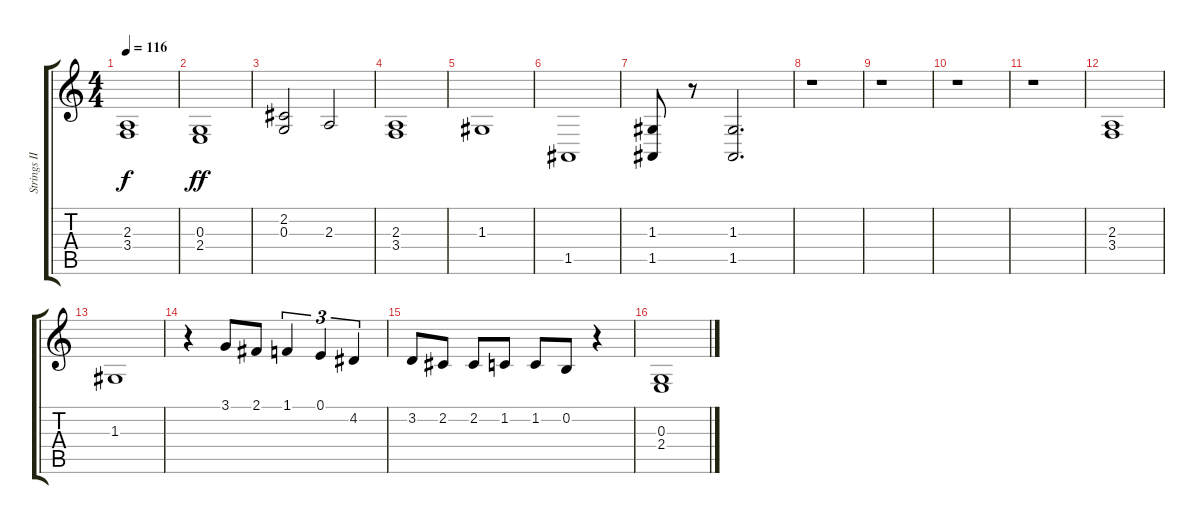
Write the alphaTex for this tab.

\track ("Strings III" "Strings II") {instrument acousticgrandpiano}
\staff {score tabs}
\tuning (E4 B3 G3 D3 A2 E2) {hide}
\ts (4 4)
\tempo 116
\clef g2
\ks c
(2.3{t} 3.4{t}).1{dy f} |
(0.3 2.4).1{dy ff} |
(2.2 0.3).2 2.3.2 |
(2.3 3.4).1 |
1.3.1 |
1.5.1 |
(1.3 1.5).8 r.8 (1.3 1.5).2{d} |
r.1 |
r.1 |
r.1 |
r.1 |
(2.3 3.4).1 |
1.3.1 |
r.4 3.1.8 2.1.8 1.1.4{tu (3 2)} 0.1.4{tu (3 2)} 4.2.4{tu (3 2)} |
3.2.8 2.2.8 2.2.8 1.2.8 1.2.8 0.2.8 r.4 |
(0.3 2.4).1
